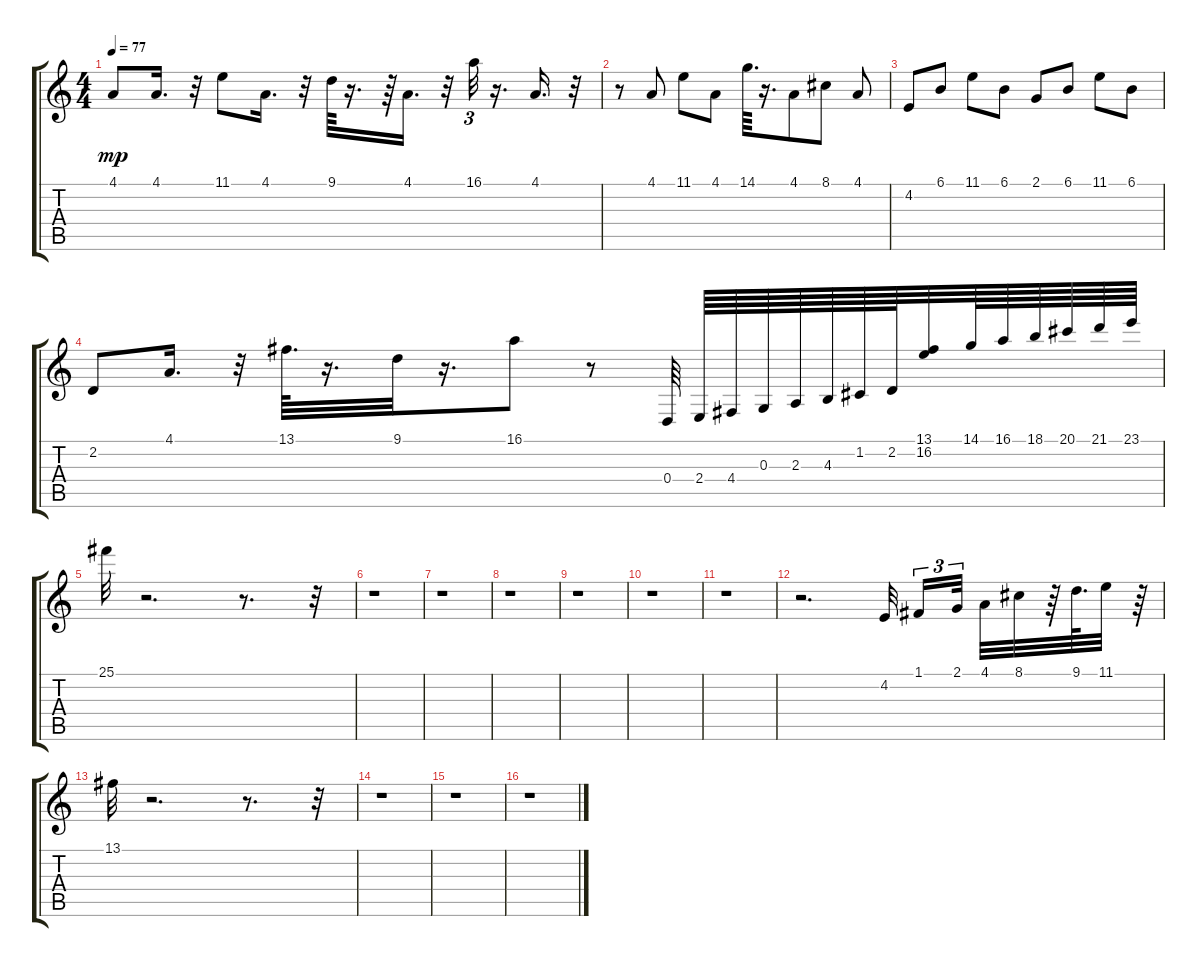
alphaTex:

\track "" {instrument orchestralharp}
\staff {score tabs}
\tuning (F4 C4 G3 D3 A2 E2) {hide}
\ts (4 4)
\tempo 77
\clef g2
\ks c
4.1.8{dy mp} 4.1.16{d} r.32 11.1.8 4.1.16{d} r.32 9.1.64 r.16{d} r.64 4.1.16{d} r.32 16.1.32{tu (3 2)} r.16{d} 4.1.16{d} r.32 |
r.8 4.1.8 11.1.8 4.1.8 14.1.64{d} r.16{d} 4.1.8 8.1.8 4.1.8 |
4.2.8 6.1.8 11.1.8 6.1.8 2.1.8 6.1.8 11.1.8 6.1.8 |
2.2.8 4.1.16{d} r.32 13.1.64{d} r.16{d} 9.1.32 r.16{d} 16.1.8 r.8 0.4.64 2.4.64 4.4.64 0.3.64 2.3.64 4.3.64 1.2.64 2.2.64 (13.1 16.2).32 14.1.64 16.1.64 18.1.64 20.1.64 21.1.64 23.1.64 |
25.1.32 r.2{d} r.8{d} r.32 |
r.1 |
r.1 |
r.1 |
r.1 |
r.1 |
r.1 |
r.2{d} 4.2.32 1.1.16{tu (3 2)} 2.1.32{tu (3 2)} 4.1.32 8.1.32 r.64 9.1.64{d} 11.1.32 r.64 |
13.1.32 r.2{d} r.8{d} r.32 |
r.1 |
r.1 |
r.1
